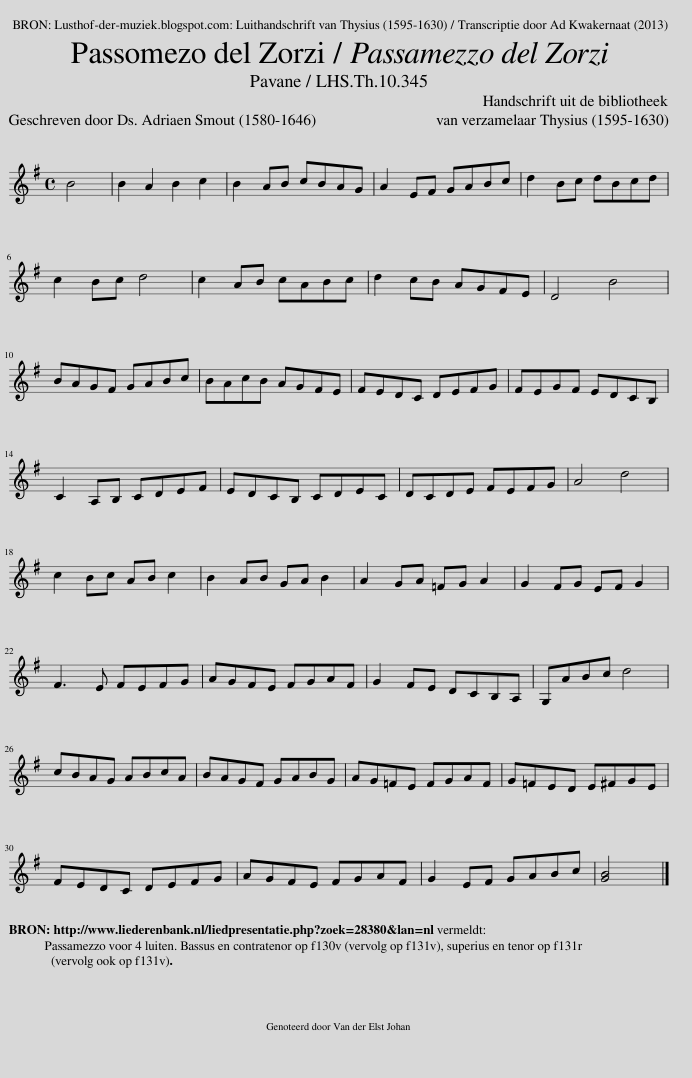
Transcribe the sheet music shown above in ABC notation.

X:1
L:1/8
Q:1/4=114
M:4/4
I:linebreak $
K:G
V:1 treble
V:1
 B4 | B2 A2 B2 c2 | B2 AB cBAG | A2 EF GABc | d2 Bc dBcd |$ %5
 c2 Bc d4 | c2 AB cABc | d2 cB AGFE | D4 B4 |$ BAGF GABc | %10
 BAcB AGFE | FEDC DEFG | FEGF EDCB, |$ C2 A,B, CDEF | EDCB, CDEC | %15
 DCDE FEFG | A4 d4 |$ c2 Bc AB c2 | B2 AB GA B2 | A2 GA =FG A2 | %20
 G2 FG EF G2 |$ F3 E FEFG | AGFE FGAF | G2 FE DCB,A, | G,ABc d4 |$ %25
 cBAG ABcA | BAGF GABG | AG=FE FGAF | G=FED E^FGE |$ FEDC DEFG | %30
 AGFE FGAF | G2 EF GABc | [GB]4 |] %33
